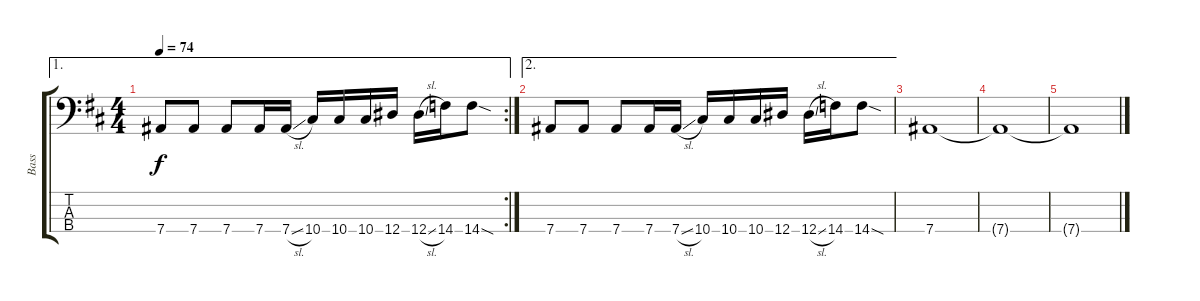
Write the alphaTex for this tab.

\track ("Bass" "Bass") {instrument electricbasspick}
\staff {score tabs}
\tuning (Gb2 Db2 Ab1 Eb1) {hide}
\ae 1
\rc 2
\ts (4 4)
\tempo 74
\clef f4
\ks d
7.4.8{dy f} 7.4.8 7.4.8 7.4.16 7.4{sl}.16 10.4.16 10.4.16 10.4.16 12.4.16 12.4{sl}.16 14.4.16 14.4{sod}.8 |
\ae 2
7.4.8 7.4.8 7.4.8 7.4.16 7.4{sl}.16 10.4.16 10.4.16 10.4.16 12.4.16 12.4{sl}.16 14.4.16 14.4{sod}.8 |
7.4.1 |
7.4{t}.1 |
7.4{t}.1
